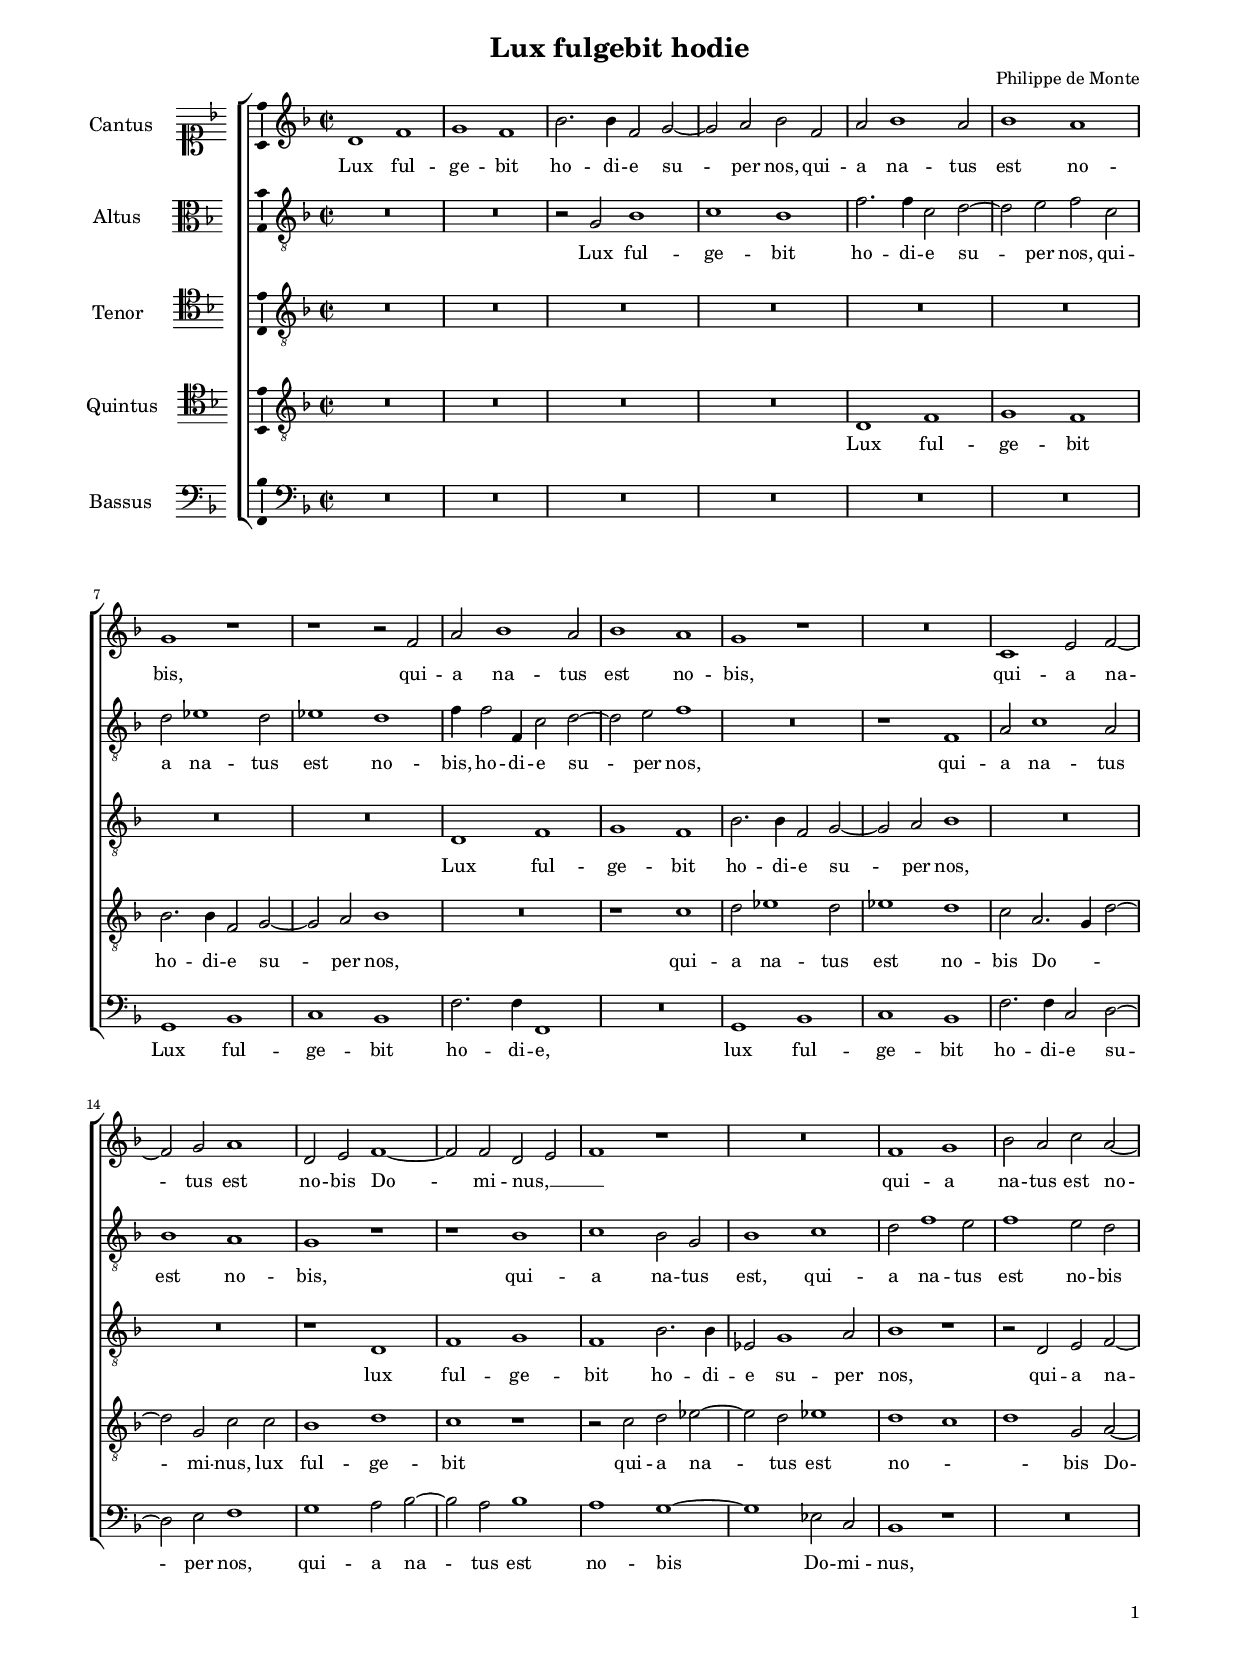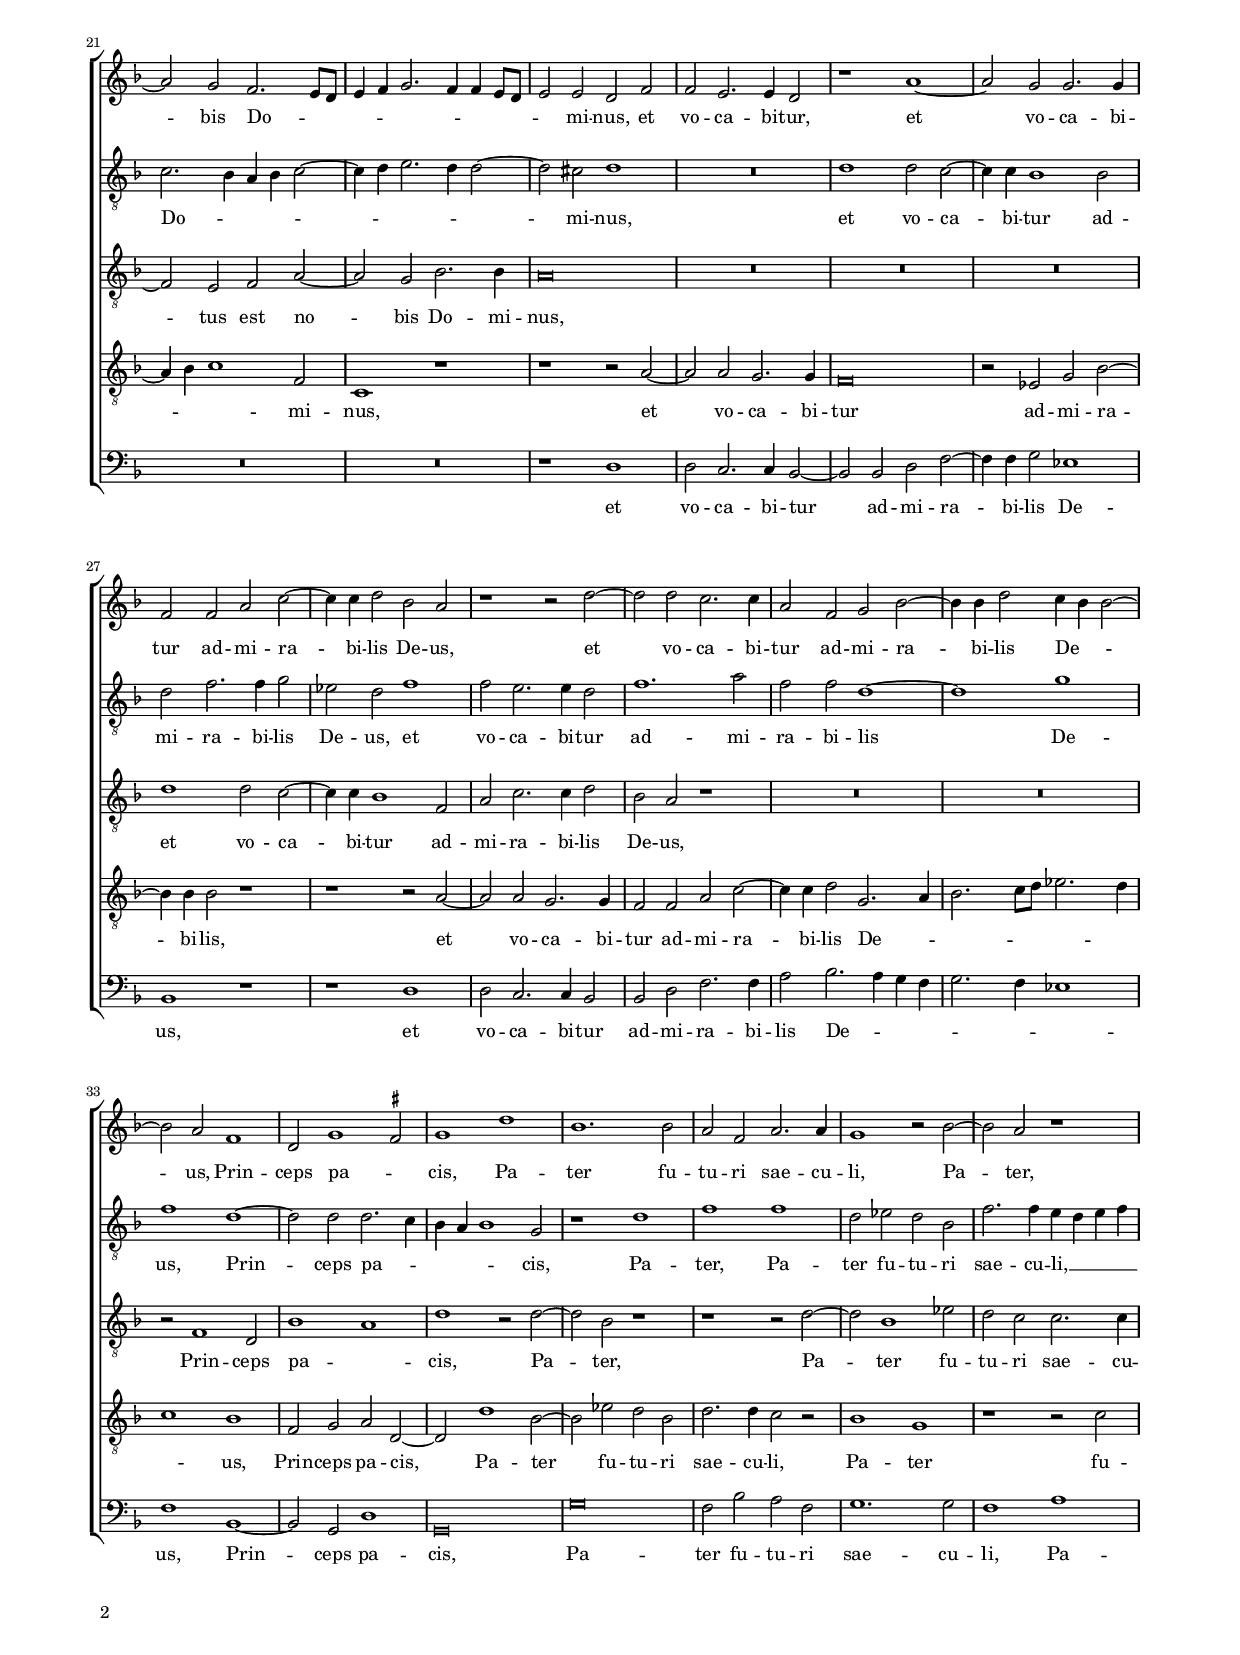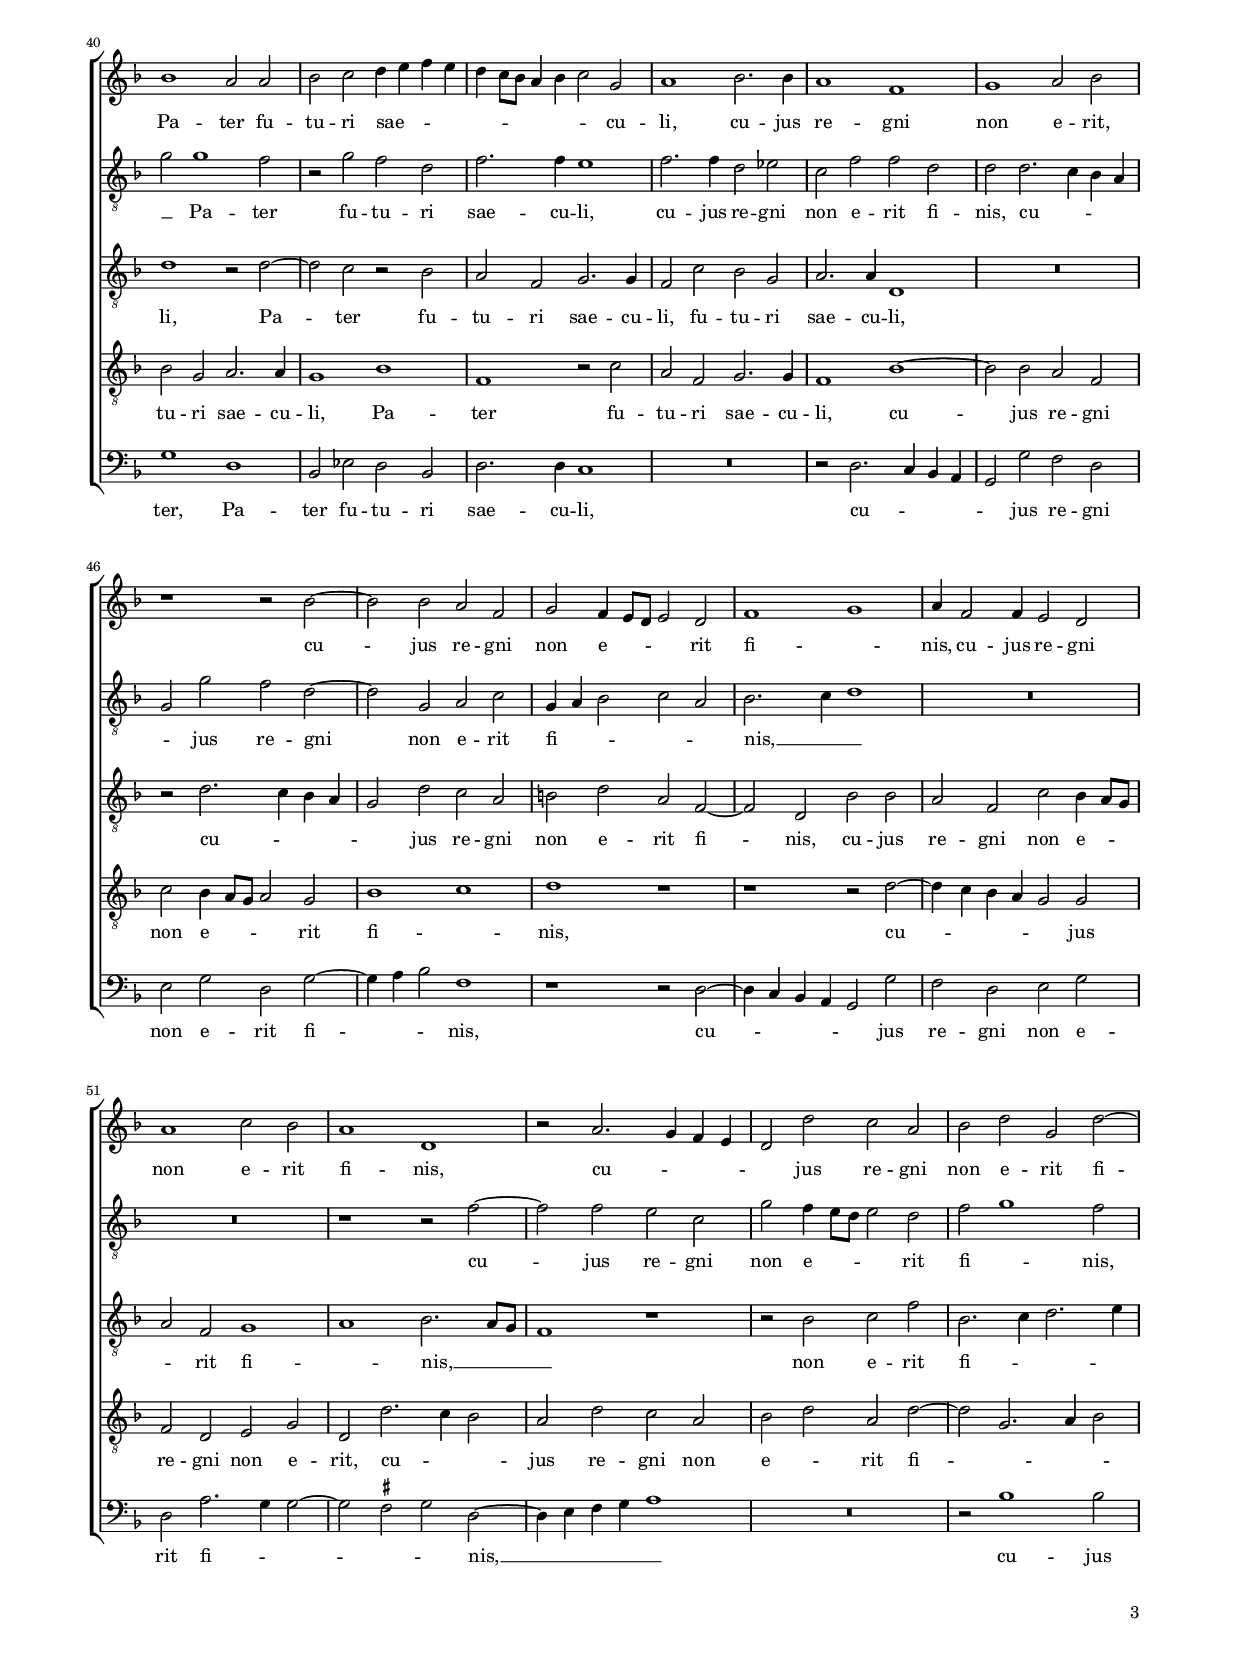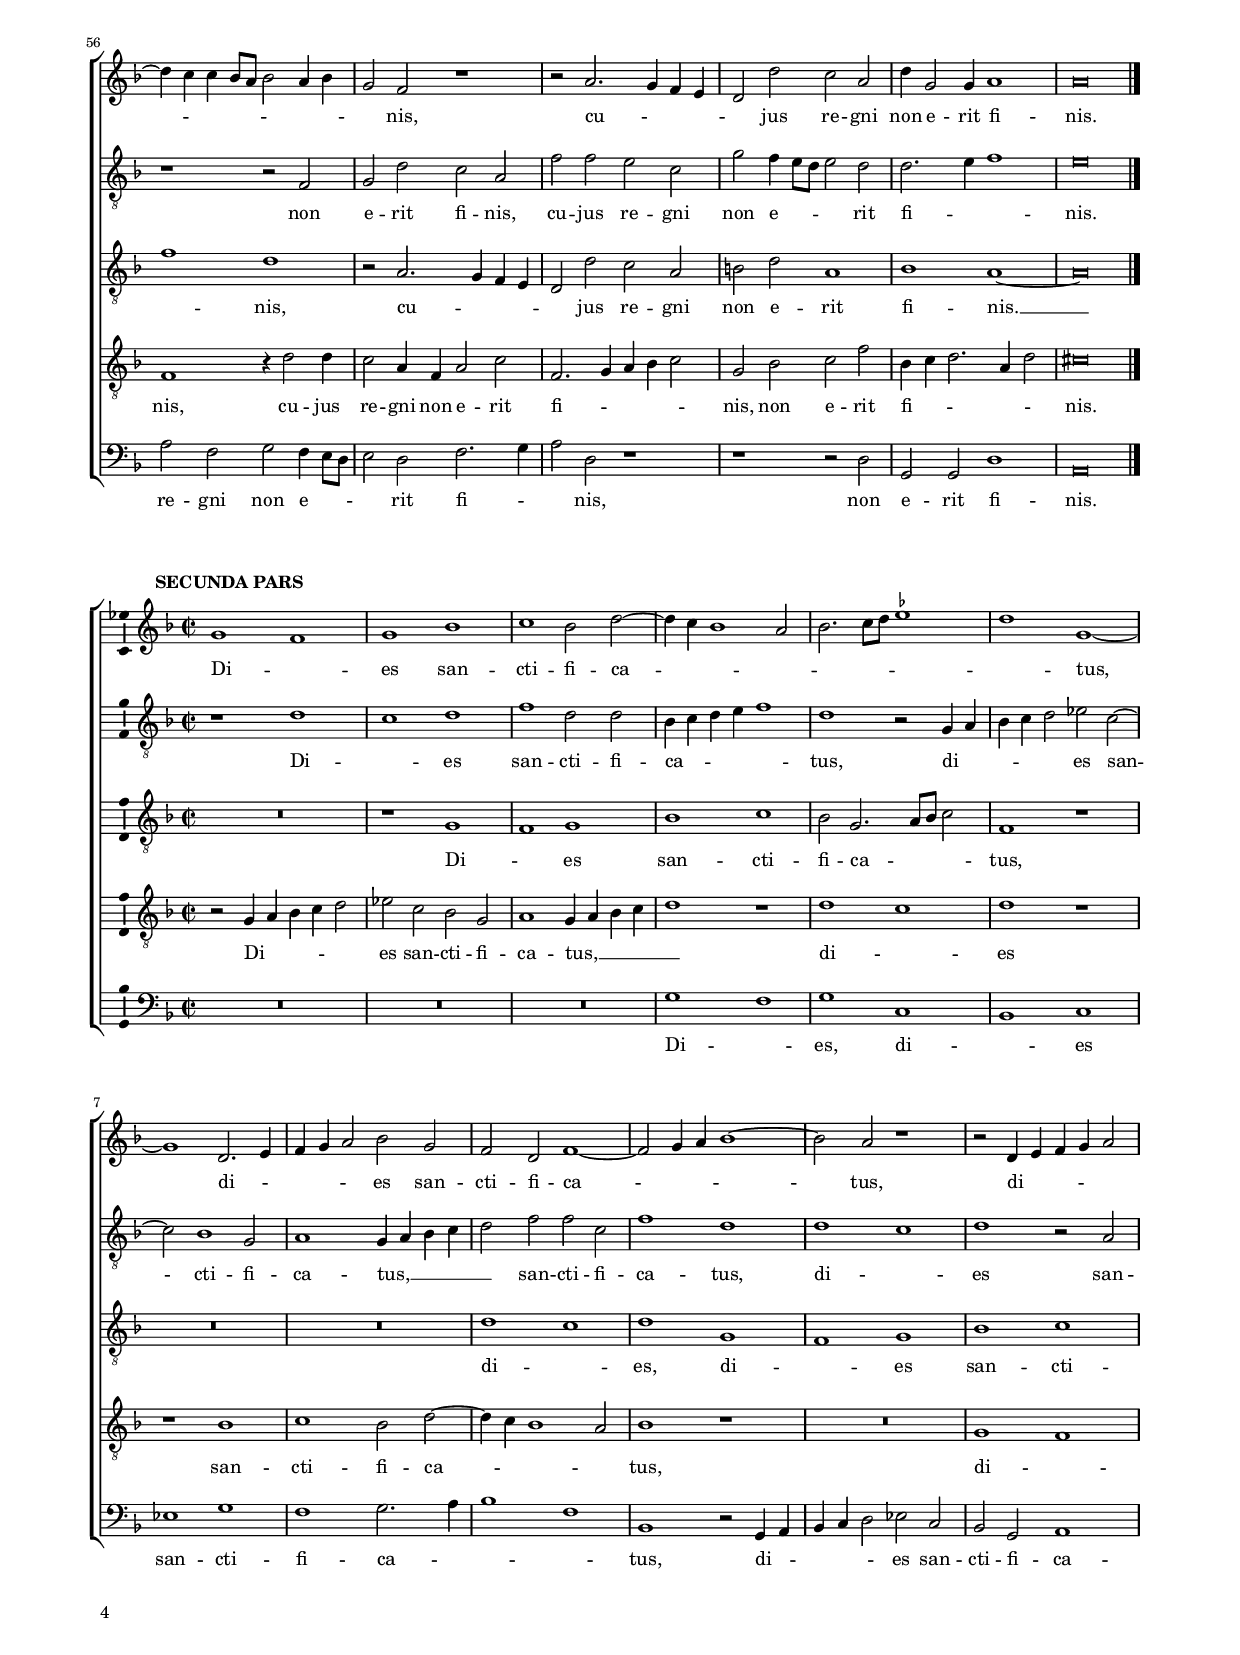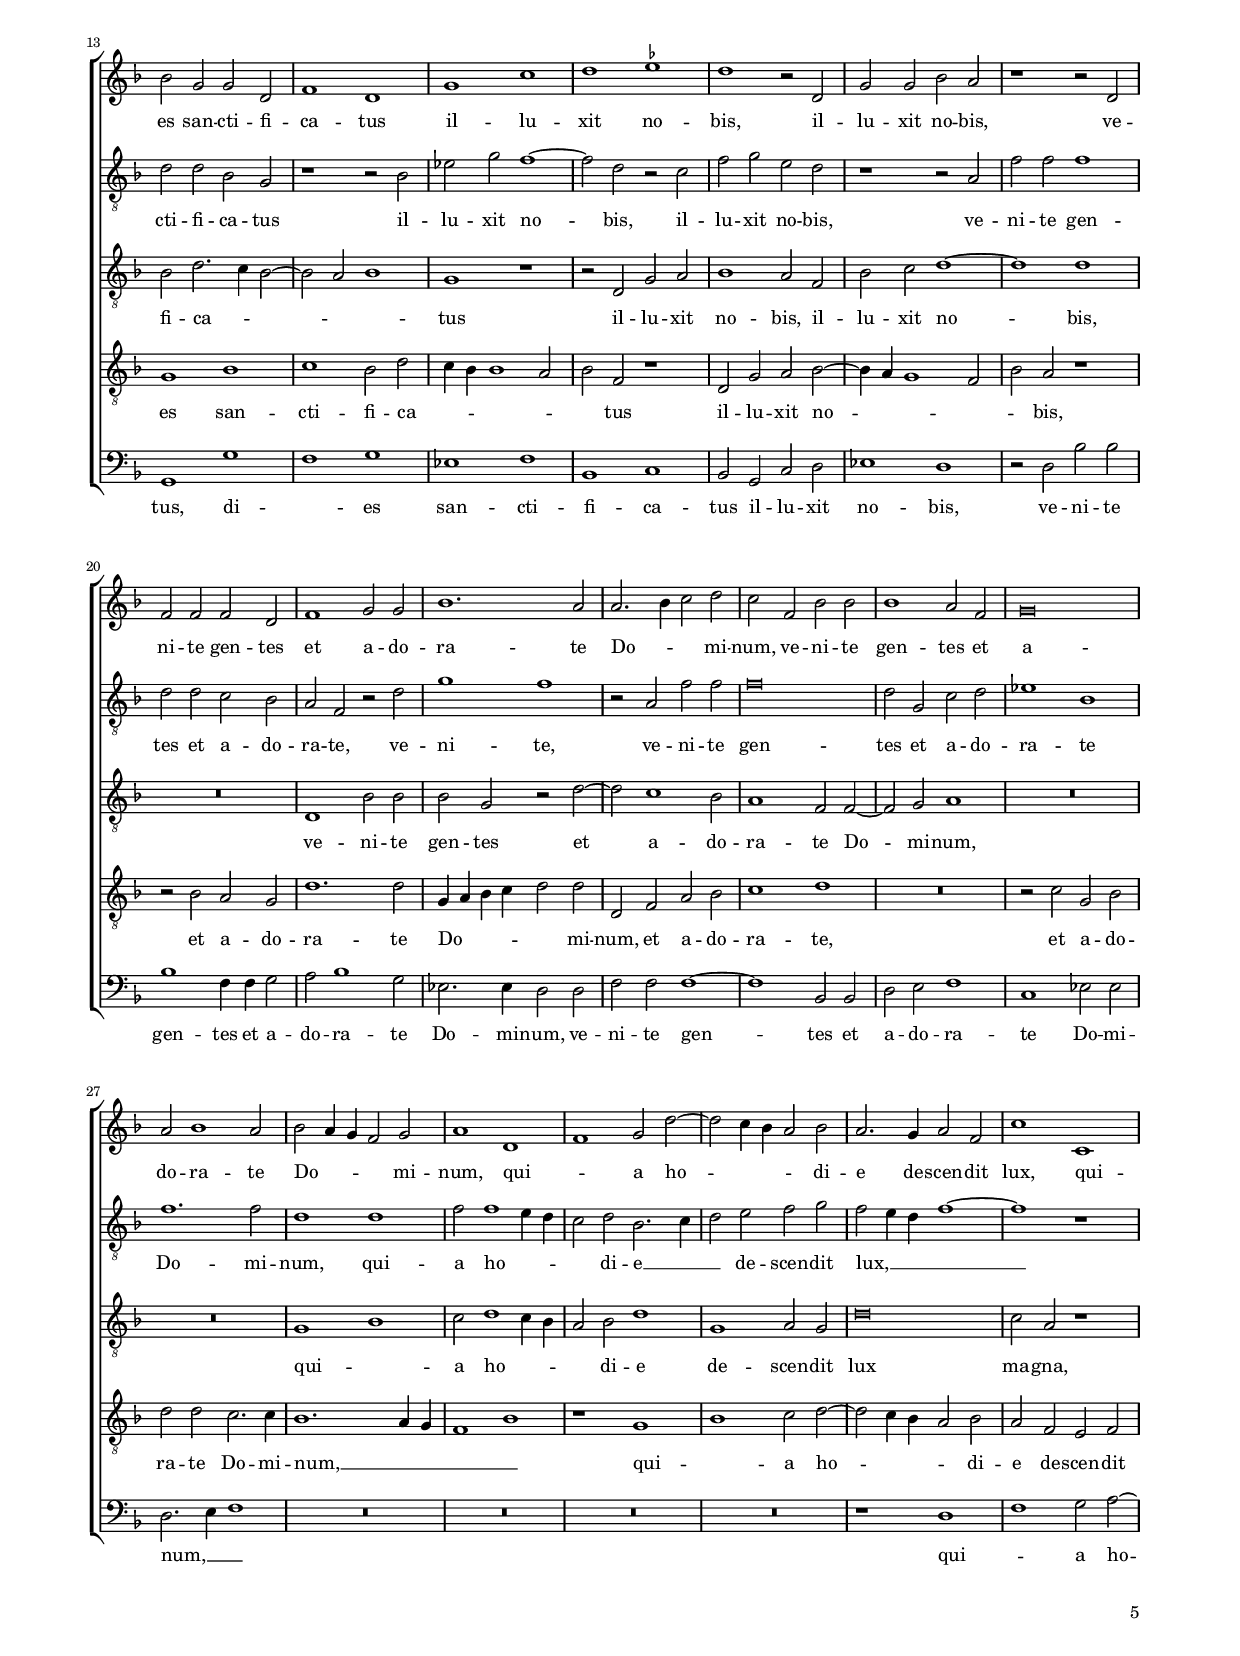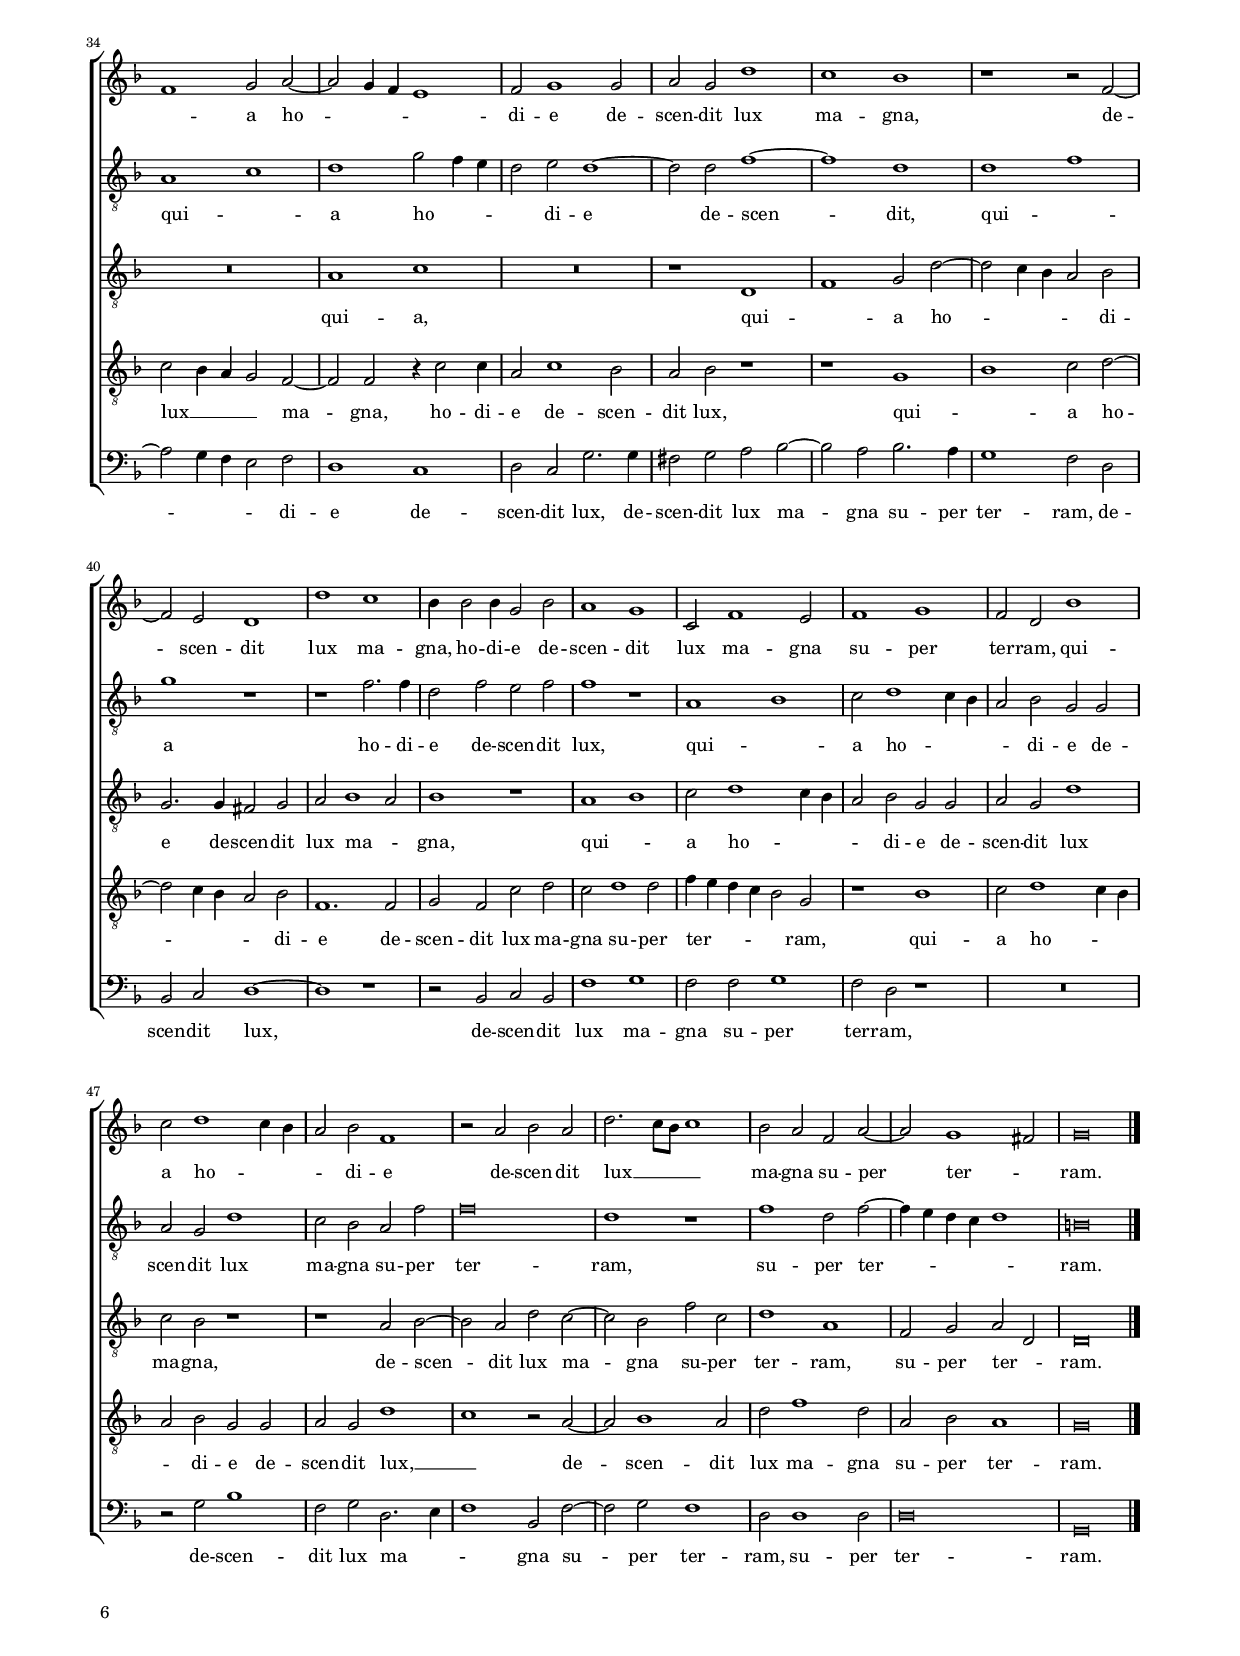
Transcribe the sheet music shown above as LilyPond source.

\header
{
  title="Lux fulgebit hodie"
  composer="Philippe de Monte"
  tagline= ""
}

\version "2.22.1"
\language deutsch
#(set-global-staff-size 15)
% #(set-default-paper-size "letter")
#(ly:set-option 'point-and-click #f)

	
	ficta = { \once \set suggestAccidentals = ##t }
	
	forget = #(define-music-function (music) (ly:music?) #{
		\accidentalStyle forget
		$music
		\accidentalStyle default
		#})
	


\paper
	{
	top-margin = 1.7 \cm
	bottom-margin = 1.1 \cm
	left-margin = 1.7 \cm
	right-margin = 1.7 \cm
	ragged-bottom = ##f
	ragged-last-bottom = ##f
	print-page-number = ##f
	score-system-spacing = #'((basic-distance . 16) (minimum-distance . 14) (padding . 5) (strechability . 150))
	system-system-spacing = #'((basic-distance . 16) (minimum-distance . 14) (padding . 5) (strechability . 150))
    oddFooterMarkup=\markup   \fill-line { "" \fromproperty #'page:page-number-string }
    evenFooterMarkup=\markup  \fill-line { \fromproperty #'page:page-number-string "" }
    last-bottom-spacing = #'((basic-distance . 12) (minimum-distance . 7) (padding . 4))
	systems-per-page = 3
%	page-count = 6
%	min-systems-per-page = 3
	}

global = {
    % \set Staff.autoBeaming = ##f
	\key f \major
	\time 2/2 \set Score.measureLength = #(ly:make-moment 2/1)
    \set Score.tempoHideNote = ##t
    \tempo 2 = 90
    \skip 1*2*61 \bar "|."
	}
	

incipitcantus = \markup { \score {
	{
	\set Staff.instrumentName = \markup { \fontsize #1 "Cantus" }
	\key f \major
	\clef soprano
	s4 \bar ""
	}
	\layout  {
	raggedright = ##t
	indent = 1.8 \cm
	line-width = 2.5 \cm
	\context { \Staff \remove Time_signature_engraver }
	\override Staff.Clef.Y-extent = #'(0 . 0)
	}} \hspace #1 }
      
      
incipitaltus = \markup { \score {
	{
	\set Staff.instrumentName = \markup { \fontsize #1 "Altus" }
	\key f \major
	\clef alto
	s4 \bar ""
	}
	\layout  {
	raggedright = ##t
	indent = 1.8 \cm
	line-width = 2.5 \cm
	\context { \Staff \remove Time_signature_engraver }
	\override Staff.Clef.Y-extent = #'(0 . 0)
	}} \hspace #1 }


incipittenor = \markup { \score {
	{
	\set Staff.instrumentName = \markup { \fontsize #1 "Tenor" }
	\key f \major
	\clef tenor
	s4 \bar ""
	}
	\layout  {
	raggedright = ##t
	indent = 1.8 \cm
	line-width = 2.5 \cm
	\context { \Staff \remove Time_signature_engraver }
	\override Staff.Clef.Y-extent = #'(0 . 0)
	}} \hspace #1 }
      
      
incipitquintus = \markup { \score {
	{
	\set Staff.instrumentName = \markup { \fontsize #1 "Quintus" }
	\key f \major
	\clef tenor
	s4 \bar ""
	}
	\layout  {
	raggedright = ##t
	indent = 1.8 \cm
	line-width = 2.5 \cm
	\context { \Staff \remove Time_signature_engraver }
	\override Staff.Clef.Y-extent = #'(0 . 0)
	}} \hspace #1 }
      
      
incipitbassus = \markup { \score {
	{
	\set Staff.instrumentName = \markup { \fontsize #1 "Bassus" }
	\key f \major
	\clef bass
	s4 \bar ""
	}
	\layout  {
	raggedright = ##t
	indent = 1.8 \cm
	line-width = 2.5 \cm
	\context { \Staff \remove Time_signature_engraver }
	\override Staff.Clef.Y-extent = #'(0 . 0)
	}} \hspace #1 }


cantus =  \relative c''
	{
	d,1 f
	g1 f
	b2. b4 f2 g~
	g2 a b f
%5
	a2 b1 a2 |
	b1 a
	g1 r
	r1 r2 f
	a2 b1 a2
%10
	b1 a |
	g1 r
	R\breve
	c,1 e2 f~
	f2 g a1
%15
	d,2 e f1~ |
	f2 f d e
	f1 r
	R\breve
	f1 g
%20
	b2 a c a~ |
	a2 g f2. e8 d
	e4 f g2. f4 f e8 d
	e2 e d f
	f2 e2. e4 d2
%25
	r1 a'~ |
	a2 g g2. g4
	f2 f a c~
	c4 c d2 b a
	r1 r2 d~
%30
	d2 d c2. c4 |
	a2 f g b~
	b4 b d2 c4 b b2~
	b2 a f1
	d2 g1 \ficta fis2
%35
	g1 d' |
	b1. b2
	a2 f a2. a4
	g1 r2 b~
	b2 a r1
%40
	b1 a2 a |
	b2 c d4 e f e
	d4 c8 b a4 b c2 g
	a1 b2. b4
	a1 f
%45
	g1 a2 b |
	r1 r2 b~
	b2 b a f
	g2 f4 e8 d e2 d
	f1 g
%50
	a4 f2 f4 e2 d |
	a'1 c2 b
	a1 d,
	r2 a'2. g4 f e
	d2 d' c a
%55
	b2 d g, d'~ |
	d4 c c b8 a b2 a4 b
	g2 f r1
	r2 a2. g4 f e
	d2 d' c a
%60
	d4 g,2 g4 a1 |
	a\breve |
	}


altus =  \relative c'
	{
	R\breve
	R\breve
	r2 g b1
	c1 b
%5
	f'2. f4 c2 d~ |
	d2 e f c
	d2 es1 d2
	es1 d
	f4 f2 f,4 c'2 d~
%10
	d2 e f1 |
	R\breve
	r1 f,
	a2 c1 a2
	b1 a
%15
	g1 r |
	r1 b
	c1 b2 g
	b1 c
	d2 f1 e2
%20
	f1 e2 d |
	c2. b4 a b c2~
	c4 d e2. d4 d2~
	d2 cis d1
	R\breve
%25
	d1 d2 c~ |
	c4 c b1 b2
	d2 f2. f4 g2
	es2 d f1
	f2 e2. e4 d2
%30
	f1. a2 |
	f2 f d1~
	d1 g
	f1 d~
	d2 d d2. c4
%35
	b4 a b1 g2 |
	r1 d'
	f1 f
	d2 es d b
	f'2. f4 e d e f
%40
	g2 g1 f2 |
	r2 g f d
	f2. f4 e1
	f2. f4 d2 es
	c2 f f d
%45
	d2 d2. c4 b a |
	g2 g' f d~
	d2 g, a c
	g4 a b2 c a
	b2. c4 d1
%50
	R\breve |
	R\breve
	r1 r2 f~
	f2 f e c
	g'2 f4 e8 d e2 d
%55
	f2 g1 f2 |
	r1 r2 f,
	g2 d' c a
	f'2 f e c
	g'2 f4 e8 d e2 d
%60
	d2. e4 f1 |
	e\breve |
	}


tenor =  \relative c'
	{
	R\breve
	R\breve
	R\breve
	R\breve
%5
	R\breve |
	R\breve
	R\breve
	R\breve
	d,1 f
%10
	g1 f |
	b2. b4 f2 g~
	g2 a b1
	R\breve
	R\breve
%15
	r1 d, |
	f1 g
	f1 b2. b4
	es,2 g1 a2
	b1 r
%20
	r2 d, e f~ |
	f2 e f a~
	a2 g b2. b4
	a\breve
	R\breve
%25
	R\breve |
	R\breve
	d1 d2 c~
	c4 c b1 f2
	a2 c2. c4 d2
%30
	b2 a r1 |
	R\breve
	R\breve
	r2 f1 d2
	b'1 a
%35
	d1 r2 d~ |
	d2 b2 r1
	r1 r2 d~
	d2 b1 es2
	d2 c c2. c4
%40
	d1 r2 d~ |
	d2 c r b
	a2 f g2. g4
	f2 c' b g
	a2. a4 d,1
%45
	R\breve |
	r2 d'2. c4 b a
	g2 d' c a
	h2 d a f~
	f2 d b' b
%50
	a2 f c' b4 a8 g |
	a2 f g1
	a1 b2. a8 g
	f1 r
	r2 b c f
%55
	b,2. c4 d2. e4 |
	f1 d
	r2 a2. g4 f e
	d2 d' c a
	h2 d a1
%60
	b1 a~
	a\breve |
	}


quintus  =  \relative c'
	{
	R\breve
	R\breve
	R\breve
	R\breve
%5
	d,1 f |
	g1 f
	b2. b4 f2 g~
	g2 a b1
	R\breve
%10
	r1 c |
	d2 es1 d2
	es1 d
	c2 a2. g4 d'2~
	d2 g, c c
%15
	b1 d |
	c1 r
	r2 c d es~
	es2 d es1
	d1 c
%20
	d1 g,2 a~ |
	a4 b c1 f,2
	c1 r
	r1 r2 a'~
	a2 a g2. g4
%25
	f\breve |
	r2 es g b~
	b4 b b2 r1
	r1 r2 a~
	a2 a g2. g4
%30
	f2 f a c~ |
	c4 c d2 g,2. a4
	b2. c8 d es2. d4
	c1 b
	f2 g a d,~
%35
	d2 d'1 b2~ |
	b2 es d b
	d2. d4 c2 r
	b1 g
	r1 r2 c
%40
	b2 g a2. a4 |
	g1 b
	f1 r2 c'
	a2 f g2. g4
	f1 b~
%45
	b2 b a f |
	c'2 b4 a8 g a2 g
	b1 c
	d1 r
	r1 r2 d~
%50
	d4 c b a g2 g |
	f2 d e g
	d2 d'2. c4 b2
	a2 d c a
	b2 d a d~
%55
	d2 g,2. a4 b2 |
	f1 r4 d'2 d4
	c2 a4 f a2 c
	f,2. g4 a b c2
	g2 b c f
%60
	b,4 c d2. a4 d2 |
	cis\breve |
	}


bassus  =  \relative c
	{
	R\breve
	R\breve
	R\breve
	R\breve
%5
	R\breve |
	R\breve
	g1 b
	c1 b
	f'2. f4 f,1
%10
	R\breve |
	g1 b
	c1 b
	f'2. f4 c2 d~
	d2 e f1
%15
	g1 a2 b~ |
	b2 a b1
	a1 g~
	g1 es2 c
	b1 r
%20
	R\breve |
	R\breve
	R\breve
	r1 d
	d2 c2. c4 b2~
%25
	b2 b d f~ |
	f4 f g2 es1
	b1 r
	r1 d
	d2 c2. c4 b2
%30
	b2 d f2. f4 |
	a2 b2. a4 g f
	g2. f4 es1
	f1 b,~
	b2 g d'1
%35
	g,\breve |
	g'\breve
	f2 b a f
	g1. g2
	f1 a
%40
	g1 d |
	b2 es d b
	d2. d4 c1
	R\breve
	r2 d2. c4 b a
%45
	g2 g' f d |
	e2 g d g~
	g4 a b2 f1
	r1 r2 d~
	d4 c b a g2 g'
%50
	f2 d e g |
	d2 a'2. g4 g2~
	g2 \ficta fis g d~
	d4 e f g a1
	R\breve
%55
	r2 b1 b2 |
	a2 f g f4 e8 d
	e2 d f2. g4
	a2 d, r1
	r1 r2 d
%60
	g,2 g d'1 |
	a\breve |
	}


lyricscantus = \lyricmode {
	Lux ful -- ge -- bit ho -- di -- e su -- per nos,
    qui -- a na -- tus est no -- bis,
    qui -- a na -- tus est no -- bis,
    qui -- a na -- tus est no -- bis Do -- mi -- nus, __ _ _
    qui -- a na -- tus est no -- bis Do -- _ _ _ _ _ _ _ _ _ _ mi -- nus,
    et vo -- ca -- bi -- tur,
    et vo -- ca -- bi -- tur
    ad -- mi -- ra -- bi -- lis De -- us,
    et vo -- ca -- bi -- tur
    ad -- mi -- ra -- bi -- lis De -- _ _ us,
    Prin -- ceps pa -- _ cis,
    Pa -- ter fu -- tu -- ri sae -- cu -- li,
    Pa -- ter,
    Pa -- ter fu -- tu -- ri sae -- _ _ _ _ _ _ _ _ _ cu -- li,
    cu -- jus re -- gni non e -- rit,
    cu -- jus re -- gni non e -- _ _ _ rit fi -- _ nis,
    cu -- jus re -- gni non e -- rit fi -- nis,
    cu -- _ _ _ _ jus re -- gni non e -- rit fi -- _ _ _ _ _ _ _ _ nis,
    cu -- _ _ _ _ jus re -- gni non e -- rit fi -- nis.
	}


lyricsaltus = \lyricmode {
	Lux ful -- ge -- bit ho -- di -- e su -- per nos,
    qui -- a na -- tus est no -- bis,
    ho -- di -- e su -- per nos,
    qui -- a na -- tus est no -- bis,
    qui -- a na -- tus est,
    qui -- a na -- tus est no -- bis Do -- _ _ _ _ _ _ _ _ mi -- nus,
    et vo -- ca -- bi -- tur
    ad -- mi -- ra -- bi -- lis De -- us,
    et vo -- ca -- bi -- tur
    ad -- mi -- ra -- bi -- lis De -- us,
    Prin -- ceps pa -- _ _ _ _ cis,
    Pa -- ter,
    Pa -- ter fu -- tu -- ri sae -- cu -- li, __ _ _ _ _
    Pa -- ter fu -- tu -- ri sae -- cu -- li,
    cu -- jus re -- gni non e -- rit fi -- nis,
    cu -- _ _ _ _ jus re -- gni non e -- rit fi -- _ _ _ _ nis, __ _ _
    cu -- jus re -- gni non e -- _ _ _ rit fi -- _ nis,
    non e -- rit fi -- nis,
    cu -- jus re -- gni non e -- _ _ _ rit fi -- _ _ nis.
	}


lyricstenor = \lyricmode {
	Lux ful -- ge -- bit ho -- di -- e su -- per nos,
    lux ful -- ge -- bit ho -- di -- e su -- per nos,
    qui -- a na -- tus est no -- bis Do -- mi -- nus,
    et vo -- ca -- bi -- tur
    ad -- mi -- ra -- bi -- lis De -- us,
    Prin -- ceps pa -- _ cis,
    Pa -- ter,
    Pa -- ter fu -- tu -- ri sae -- cu -- li,
    Pa -- ter fu -- tu -- ri sae -- cu -- li,
    fu -- tu -- ri sae -- cu -- li,
    cu -- _ _ _ _ jus re -- gni non e -- rit fi -- nis,
    cu -- jus re -- gni non e -- _ _ _ rit fi -- _ nis, __ _ _ _
    non e -- rit fi -- _ _ _ _ nis,
    cu -- _ _ _ _ jus re -- gni non e -- rit fi -- nis. __
	}


lyricsquintus = \lyricmode {
	Lux ful -- ge -- bit ho -- di -- e su -- per nos,
    qui -- a na -- tus est no -- bis Do -- _ _ mi -- nus,
    lux ful -- ge -- bit
    qui -- a na -- tus est no -- _ _ bis Do -- _ _ mi -- nus,
    et vo -- ca -- bi -- tur
    ad -- mi -- ra -- bi -- lis,
    et vo -- ca -- bi -- tur
    ad -- mi -- ra -- bi -- lis De -- _ _ _ _ _ _ _ us,
    Prin -- ceps pa -- cis,
    Pa -- ter fu -- tu -- ri sae -- cu -- li,
    Pa -- ter fu -- tu -- ri sae -- cu -- li,
    Pa -- ter fu -- tu -- ri sae -- cu -- li,
    cu -- jus re -- gni non e -- _ _ _ rit fi -- _ nis,
    cu -- _ _ _ _ jus re -- gni non e -- rit,
    cu -- _ _ jus re -- gni non e -- _ rit fi -- _ _ _ nis,
    cu -- jus re -- gni non e -- rit fi -- _ _ _ _ nis,
    non e -- rit fi -- _ _ _ _ nis.
	}


lyricsbassus = \lyricmode {
	Lux ful -- ge -- bit ho -- di -- e,
    lux ful -- ge -- bit ho -- di -- e su -- per nos,
    qui -- a na -- tus est no -- bis Do -- mi -- nus,
    et vo -- ca -- bi -- tur
    ad -- mi -- ra -- bi -- lis De -- us,
    et vo -- ca -- bi -- tur
    ad -- mi -- ra -- bi -- lis De -- _ _ _ _ _ _ us,
    Prin -- ceps pa -- cis,
    Pa -- ter fu -- tu -- ri sae -- cu -- li,
    Pa -- ter,
    Pa -- ter fu -- tu -- ri sae -- cu -- li,
    cu -- _ _ _ _ jus re -- gni non e -- rit fi -- _ _ nis,
    cu -- _ _ _ _ jus re -- gni non e -- rit fi -- _ _ _ _ nis, __ _ _ _ _
    cu -- jus re -- gni non e -- _ _ _ rit fi -- _ _ nis,
    non e -- rit fi -- nis.
	}


\score
{  
	\transpose c c {
	\new ChoirStaff \with { \override StaffGrouper.staff-staff-spacing.basic-distance = #12 }
	<<

	\new Staff << \global
	\new Voice="v1" {
		\set Staff.instrumentName=\incipitcantus
		\set Staff.midiInstrument = "reed organ"
		\clef violin
		\cantus }
	\new Lyrics \lyricsto "v1" {\lyricscantus }
	>>


	\new Staff << \global
	\new Voice="v2" {
		\set Staff.instrumentName=\incipitaltus
		\set Staff.midiInstrument = "reed organ"
        \clef "G_8" % violin
		\altus}
	\new Lyrics \lyricsto "v2" {\lyricsaltus }
	>>


	\new Staff << \global
	\new Voice="v3" {
		\set Staff.instrumentName=\incipittenor
		\set Staff.midiInstrument = "reed organ"
		\clef "G_8"
		\tenor }
	\new Lyrics \lyricsto "v3" {\lyricstenor }
	>>


	\new Staff << \global
	\new Voice="v5" {
		\set Staff.instrumentName=\incipitquintus
		\set Staff.midiInstrument = "reed organ"
		\clef "G_8"
		\quintus}
	\new Lyrics \lyricsto "v5" {\lyricsquintus }
	>>


	\new Staff << \global
	\new Voice="v4" {
		\set Staff.instrumentName=\incipitbassus
		\set Staff.midiInstrument = "reed organ"
		\clef bass
		\bassus }
	\new Lyrics \lyricsto "v4" {\lyricsbassus}
	>>

	>>
	} % transpose

	\layout
	{
	indent = 2.5 \cm
	\context { \Staff \override TimeSignature.break-visibility = #end-of-line-invisible }
	\context { \Lyrics \override VerticalAxisGroup.nonstaff-relatedstaff-spacing.padding = #1.4 }
%	\context { \Lyrics \override LyricText.font-size = #1 }
	\context { \Staff \consists "Ambitus_engraver" }
	\context { \Score \override BarNumber.padding = #2 }
	\context { \Voice \override NoteHead.style = #'baroque }
	}


\midi
	{
	}

}

%%%%%%%%%%%%%%%%%%%%  SECUNDA PARS %%%%%%%%%%%%%%%%%%%%


global = {
	\key f \major
	\time 2/2 \set Score.measureLength = #(ly:make-moment 2/1)
    \set Score.tempoHideNote = ##t
    \tempo 2 = 90
    \skip 1*2*53 \bar "|."
	}


cantus =  \relative c''
	{
    g1 f
	g1 b
	c1 b2 d~
	d4 c b1 a2
%5
	b2. c8 d \ficta es1 |
	d1 g,~
	g1 d2. e4
	f4 g a2 b g
	f2 d f1~
%10
	f2 g4 a b1~ |
	b2 a r1
	r2 d,4 e f g a2
	b2 g g d
	f1 d
%15
	g1 c |
	d1 \ficta es
	d1 r2 d,
	g2 g b a
	r1 r2 d,
%20
	f2 f f d |
	f1 g2 g
	b1. a2
	a2. b4 c2 d
	c2 f, b b
%25
	b1 a2 f |
	g\breve
	a2 b1 a2
	b2 a4 g f2 g
	a1 d,
%30
	f1 g2 d'~ |
	d2 c4 b a2 b
	a2. g4 a2 f
	c'1 c,
	f1 g2 a~
%35
	a2 g4 f e1 |
	f2 g1 g2
	a2 g d'1
	c1 b
	r1 r2 f~
%40
	f2 e d1 |
	d'1 c
	b4 b2 b4 g2 b
	a1 g
	c,2 f1 e2
%45
	f1 g |
	f2 d b'1
	c2 d1 c4 b
	a2 b f1
	r2 a b a
%50
	d2. c8 b c1 |
	b2 a f a~
	a2 g1 fis2
	g\breve |
	}


altus =  \relative c'
	{
	r1 d
	c1 d
	f1 d2 d
	b4 c d e f1
%5
	d1 r2 g,4 a |
	b4 c d2 es c~
	c2 b1 g2
	a1 g4 a b c
	d2 f f c
%10
	f1 d |
	d1 c
	d1 r2 a
	d2 d b g
	r1 r2 b
%15
	es2 g f1~ |
	f2 d r c
	f2 g e d
	r1 r2 a
	f'2 f f1
%20
	d2 d c b |
	a2 f r d'
	g1 f
	r2 a, f' f
	f\breve
%25
	d2 g, c d |
	es1 b
	f'1. f2
	d1 d
	f2 f1 e4 d
%30
	c2 d b2. c4 |
	d2 e f g
	f2 e4 d f1~
	f1 r
	a,1 c
%35
	d1 g2 f4 e |
	d2 e d1~
	d2 d f1~
	f1 d
	d1 f
%40
	g1 r |
	r1 f2. f4
	d2 f e f
	f1 r
	a,1 b
%45
	c2 d1 c4 b |
	a2 b g g
	a2 g d'1
	c2 b a f'
	f\breve
%50
	d1 r |
	f1 d2 f~
	f4 e d c d1
	h\breve |
	}


tenor =  \relative c'
	{
	R\breve
	r1 g
	f1 g
	b1 c
%5
	b2 g2. a8 b c2 |
	f,1 r
	R\breve
	R\breve
	d'1 c
%10
	d1 g, |
	f1 g
	b1 c
	b2 d2. c4 b2~
	b2 a b1
%15
	g1 r |
	r2 d g a
	b1 a2 f
	b2 c d1~
	d1 d
%20
	R\breve
	d,1 b'2 b
	b2 g r d'~
	d2 c1 b2
	a1 f2 f~
%25
	f2 g a1 |
	R\breve
	R\breve
	g1 b
	c2 d1 c4 b
%30
	a2 b d1 |
	g,1 a2 g
	d'\breve
	c2 a r1
	R\breve
%35
	a1 c |
	R\breve
	r1 d,
	f1 g2 d'~
	d2 c4 b a2 b
%40
	g2. g4 fis2 g |
	a2 b1 a2
	b1 r
	a1 b
	c2 d1 c4 b
%45
	a2 b g g |
	a2 g d'1
	c2 b r1
	r1 a2 b~
	b2 a d c~
%50
	c2 b f' c |
	d1 a
	f2 g a d,
	d\breve |
	}


quintus  =  \relative c'
	{
	r2 g4 a b c d2
	es2 c b g
	a1 g4 a b c
	d1 r
%5
	d1 c |
	d1 r
	r1 b
	c1 b2 d~
	d4 c b1 a2
%10
	b1 r |
	R\breve
	g1 f
	g1 b
	c1 b2 d
%15
	c4 b b1 a2 |
	b2 f r1
	d2 g a b~
	b4 a g1 f2
	b2 a r1
%20
	r2 b a g |
	d'1. d2
	g,4 a b c d2 d
	d,2 f a b
	c1 d
%25
	R\breve |
	r2 c g b
	d2 d c2. c4
	b1. a4 g
	f1 b
%30
	r1 g |
	b1 c2 d~
	d2 c4 b a2 b
	a2 f e f
	c'2 b4 a g2 f~
%35
	f2 f r4 c'2 c4 |
	a2 c1 b2
	a2 b r1
	r1 g
	b1 c2 d~
%40
	d2 c4 b a2 b |
	f1. f2
	g2 f c' d
	c2 d1 d2
	f4 e d c b2 g
%45
	r1 b |
	c2 d1 c4 b
	a2 b g g
	a2 g d'1
	c1 r2 a~
%50
	a2 b1 a2 |
	d2 f1 d2
	a2 b a1
	g\breve |
	}


bassus  =  \relative c
	{
	R\breve
	R\breve
	R\breve
	g'1 f
%5
	g1 c, |
	b1 c
	es1 g
	f1 g2. a4
	b1 f
%10
	b,1 r2 g4 a |
	b4 c d2 es c
	b2 g a1
	g1 g'
	f1 g
%15
	es1 f |
	b,1 c
	b2 g c d
	es1 d
	r2 d b' b
%20
	b1 f4 f g2 |
	a2 b1 g2
	es2. es4 d2 d
	f2 f f1~
	f1 b,2 b
%25
	d2 e f1 |
	c1 es2 es
	d2. e4 f1
	R\breve
	R\breve
%30
	R\breve |
	R\breve
	r1 d
	f1 g2 a~
	a2 g4 f e2 f
%35
	d1 c |
	d2 c g'2. g4
	fis2 g a b~
	b2 a b2. a4
	g1 f2 d
%40
	b2 c d1~ |
	d1 r
	r2 b c b
	f'1 g
	f2 f g1
%45
	f2 d r1 |
	R\breve
	r2 g b1
	f2 g d2. e4
	f1 b,2 f'~
%50
	f2 g f1 |
	d2 d1 d2
	d\breve
	g,\breve |
	}


lyricscantus = \lyricmode {
	Di -- _ es san -- cti -- fi -- ca -- _ _ _ _ _ _ _ _ tus,
    di -- _ _ _ _ es san -- cti -- fi -- ca -- _ _ _ tus,
    di -- _ _ _ _ es san -- cti -- fi -- ca -- tus
    il -- lu -- xit no -- bis,
    il -- lu -- xit no -- bis,
    ve -- ni -- te gen -- tes et a -- do -- ra -- te Do -- _ _ mi -- num,
    ve -- ni -- te gen -- tes et a -- do -- ra -- te Do -- _ _ _ mi -- num,
    qui -- _ a ho -- _ _ _ di -- e de -- scen -- dit lux,
    qui -- _ a ho -- _ _ _ di -- e de -- scen -- dit lux ma -- gna,
    de -- scen -- dit lux ma -- gna,
    ho -- di -- e de -- scen -- dit lux ma -- gna
    su -- per ter -- ram,
    qui -- a ho -- _ _ _ di -- e de -- scen -- dit lux __ _ _ _ ma -- gna
    su -- per ter -- _ ram.
	}


lyricsaltus = \lyricmode {
	Di -- _ es san -- cti -- fi -- ca -- _ _ _ _ tus,
    di -- _ _ _ _ es san -- cti -- fi -- ca -- tus, __ _ _ _ _
    san -- cti -- fi -- ca -- tus,
    di -- _ es san -- cti -- fi -- ca -- tus
    il -- lu -- xit no -- bis,
    il -- lu -- xit no -- bis,
    ve -- ni -- te gen -- tes et a -- do -- ra -- te,
    ve -- ni -- te,
    ve -- ni -- te gen -- tes et a -- do -- ra -- te Do -- mi -- num,
    qui -- a ho -- _ _ _ di -- e __ _ _ de -- scen -- dit lux, __ _ _ _
    qui -- _ a ho -- _ _ _ di -- e de -- scen -- dit,
    qui -- _ a ho -- di -- e de -- scen -- dit lux,
    qui -- _ a ho -- _ _ _ di -- e de -- scen -- dit lux ma -- gna
    su -- per ter -- ram,
    su -- per ter -- _ _ _ _ ram.
	}


lyricstenor = \lyricmode {
	Di -- _ es san -- cti -- fi -- ca -- _ _ _ tus,
    di -- _ es,
    di -- _ es san -- cti -- fi -- ca -- _ _ _ _ tus
    il -- lu -- xit no -- bis,
    il -- lu -- xit no -- bis,
    ve -- ni -- te gen -- tes et a -- do -- ra -- te Do -- mi -- num,
    qui -- _ a ho -- _ _ _ di -- e de -- scen -- dit lux ma -- gna,
    qui -- a,
    qui -- _ a ho -- _ _ _ di -- e de -- scen -- dit lux ma -- _ gna,
    qui -- _ a ho -- _ _ _ di -- e de -- scen -- dit lux ma -- gna,
    de -- scen -- dit lux ma -- gna
    su -- per ter -- ram,
    su -- per ter -- _ ram.
	}


lyricsquintus = \lyricmode {
	Di -- _ _ _ _ es san -- cti -- fi -- ca -- tus, __ _ _ _ _
    di -- _ es san -- cti -- fi -- ca -- _ _ _ tus,
    di -- _ es san -- cti -- fi -- ca -- _ _ _ _ _ tus
    il -- lu -- xit no -- _ _ _ _ bis,
    et a -- do -- ra -- te Do -- _ _ _ _ mi -- num,
    et a -- do -- ra -- te,
    et a -- do -- ra -- te Do -- mi -- num, __ _ _ _ _
    qui -- _ a ho -- _ _ _ di -- e de -- scen -- dit lux __ _ _ _ ma -- gna,
    ho -- di -- e de -- scen -- dit lux,
    qui -- _ a ho -- _ _ _ di -- e de -- scen -- dit lux ma -- gna
    su -- per ter -- _ _ _ _ ram,
    qui -- a ho -- _ _ _ di -- e de -- scen -- dit lux, __ _ 
    de -- scen -- dit lux ma -- gna
    su -- per ter -- ram.
	}


lyricsbassus = \lyricmode {
	Di -- _ es,
    di -- _ es san -- cti -- fi -- ca -- _ _ _ tus,
    di -- _ _ _ _ es san -- cti -- fi -- ca -- tus,
    di -- _ es san -- cti -- fi -- ca -- tus
    il -- lu -- xit no -- bis,
    ve -- ni -- te gen -- tes et a -- do -- ra -- te Do -- mi -- num,
    ve -- ni -- te gen -- tes et a -- do -- ra -- te Do -- mi -- num, __ _ _
    qui -- _ a ho -- _ _ _ di -- e de -- scen -- dit lux,
    de -- scen -- dit lux ma -- gna su -- per ter -- ram,
    de -- scen -- dit lux,
    de -- scen -- dit lux ma -- gna
    su -- per ter -- ram,
    de -- scen -- dit lux ma -- _ _ gna
    su -- per ter -- ram,
    su -- per ter -- ram.
	}


\score
	{  
	\transpose c c {
	\new ChoirStaff \with { \override StaffGrouper.staff-staff-spacing.basic-distance = #12 }
	<<

	\new Staff <<\global
	\new Voice="v1" {
	  %\set Staff.instrumentName=Cantus
      %\set Staff.instrumentName=\incipitcantus
		\set Staff.midiInstrument = "reed organ"
		\clef violin
		\cantus }
	\new Lyrics \lyricsto "v1" {\lyricscantus }
	>>


	\new Staff << \global
	\new Voice="v2" {
	  %\set Staff.instrumentName=Altus
      %\set Staff.instrumentName=\incipitaltus
		\set Staff.midiInstrument = "reed organ"
        \clef "G_8" % violin
		\altus}
	\new Lyrics \lyricsto "v2" {\lyricsaltus }
	>>


	\new Staff <<\global
	\new Voice="v3" {
	  %\set Staff.instrumentName=Tenor
      %\set Staff.instrumentName=\incipittenor
		\set Staff.midiInstrument = "reed organ"
		\clef "G_8"
		\tenor }
	\new Lyrics \lyricsto "v3" {\lyricstenor }
	>>


	\new Staff << \global
	\new Voice="v5" {
	  %\set Staff.instrumentName=Quintus
      %\set Staff.instrumentName=\incipitquintus
		\set Staff.midiInstrument = "reed organ"
		\clef "G_8"
		\quintus}
	\new Lyrics \lyricsto "v5" {\lyricsquintus }
	>>


	\new Staff <<\global
	\new Voice="v4" {
	  %\set Staff.instrumentName=Bassus
      %\set Staff.instrumentName=\incipitbassus
		\set Staff.midiInstrument = "reed organ"
		\clef bass
		\bassus }
	\new Lyrics \lyricsto "v4" {\lyricsbassus}
	>>
	
	>>
	} % transpose

	\layout
	{
	indent = 0 \cm
	\context { \Staff \override TimeSignature.break-visibility = #end-of-line-invisible }
	\context { \Lyrics \override VerticalAxisGroup.nonstaff-relatedstaff-spacing.padding = #1.4 }
%	\context { \Lyrics \override LyricText.font-size = #1 }
	\context { \Staff \consists "Ambitus_engraver" }
	\context { \Score \override BarNumber.padding = #2 }
	\context { \Voice \override NoteHead.style = #'baroque }
	}

    \header { piece = \markup { \raise #2 \hspace # 7 \bold "SECUNDA PARS"} }

\midi
	{
	}
	
    }

% EOF
